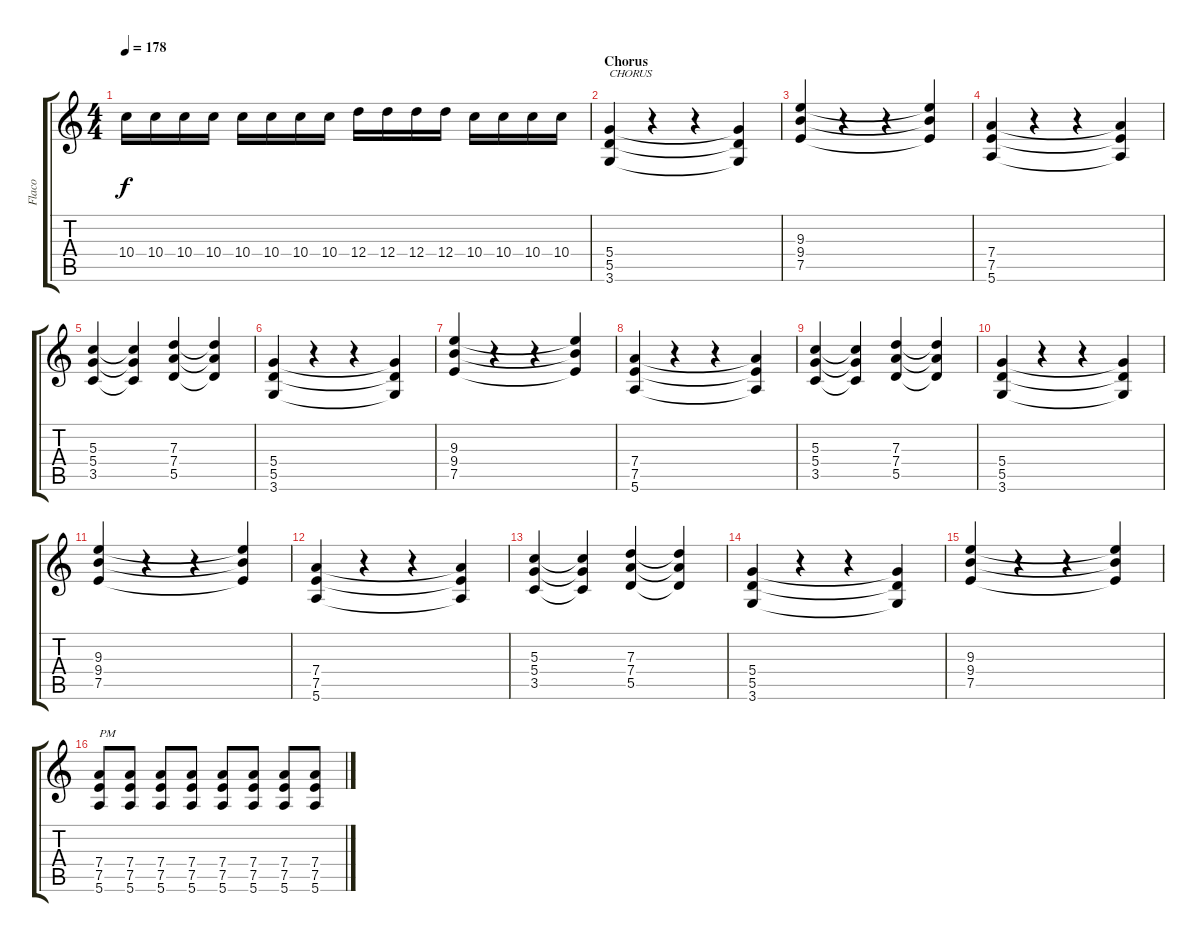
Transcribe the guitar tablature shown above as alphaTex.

\track ("Flaco" "Flaco") {instrument distortionguitar}
\staff {score tabs}
\tuning (E4 B3 G3 D3 A2 E2) {hide}
\ts (4 4)
\tempo 178
\clef g2
\ks c
10.4.16{dy f} 10.4.16 10.4.16 10.4.16 10.4.16 10.4.16 10.4.16 10.4.16 12.4.16 12.4.16 12.4.16 12.4.16 10.4.16 10.4.16 10.4.16 10.4.16 |
\section ("" "Chorus")
(5.4 5.5 3.6).4{txt "CHORUS"} r.4 r.4 (5.4{t} 5.5{t} 3.6{t}).4 |
(9.3 9.4 7.5).4 r.4 r.4 (9.3{t} 9.4{t} 7.5{t}).4 |
(7.4 7.5 5.6).4 r.4 r.4 (7.4{t} 7.5{t} 5.6{t}).4 |
(5.3 5.4 3.5).4 (5.3{t} 5.4{t} 3.5{t}).4 (7.3 7.4 5.5).4 (7.3{t} 7.4{t} 5.5{t}).4 |
(5.4 5.5 3.6).4 r.4 r.4 (5.4{t} 5.5{t} 3.6{t}).4 |
(9.3 9.4 7.5).4 r.4 r.4 (9.3{t} 9.4{t} 7.5{t}).4 |
(7.4 7.5 5.6).4 r.4 r.4 (7.4{t} 7.5{t} 5.6{t}).4 |
(5.3 5.4 3.5).4 (5.3{t} 5.4{t} 3.5{t}).4 (7.3 7.4 5.5).4 (7.3{t} 7.4{t} 5.5{t}).4 |
(5.4 5.5 3.6).4 r.4 r.4 (5.4{t} 5.5{t} 3.6{t}).4 |
(9.3 9.4 7.5).4 r.4 r.4 (9.3{t} 9.4{t} 7.5{t}).4 |
(7.4 7.5 5.6).4 r.4 r.4 (7.4{t} 7.5{t} 5.6{t}).4 |
(5.3 5.4 3.5).4 (5.3{t} 5.4{t} 3.5{t}).4 (7.3 7.4 5.5).4 (7.3{t} 7.4{t} 5.5{t}).4 |
(5.4 5.5 3.6).4 r.4 r.4 (5.4{t} 5.5{t} 3.6{t}).4 |
(9.3 9.4 7.5).4 r.4 r.4 (9.3{t} 9.4{t} 7.5{t}).4 |
(7.4 7.5 5.6).8{txt "PM"} (7.4 7.5 5.6).8 (7.4 7.5 5.6).8 (7.4 7.5 5.6).8 (7.4 7.5 5.6).8 (7.4 7.5 5.6).8 (7.4 7.5 5.6).8 (7.4 7.5 5.6).8
